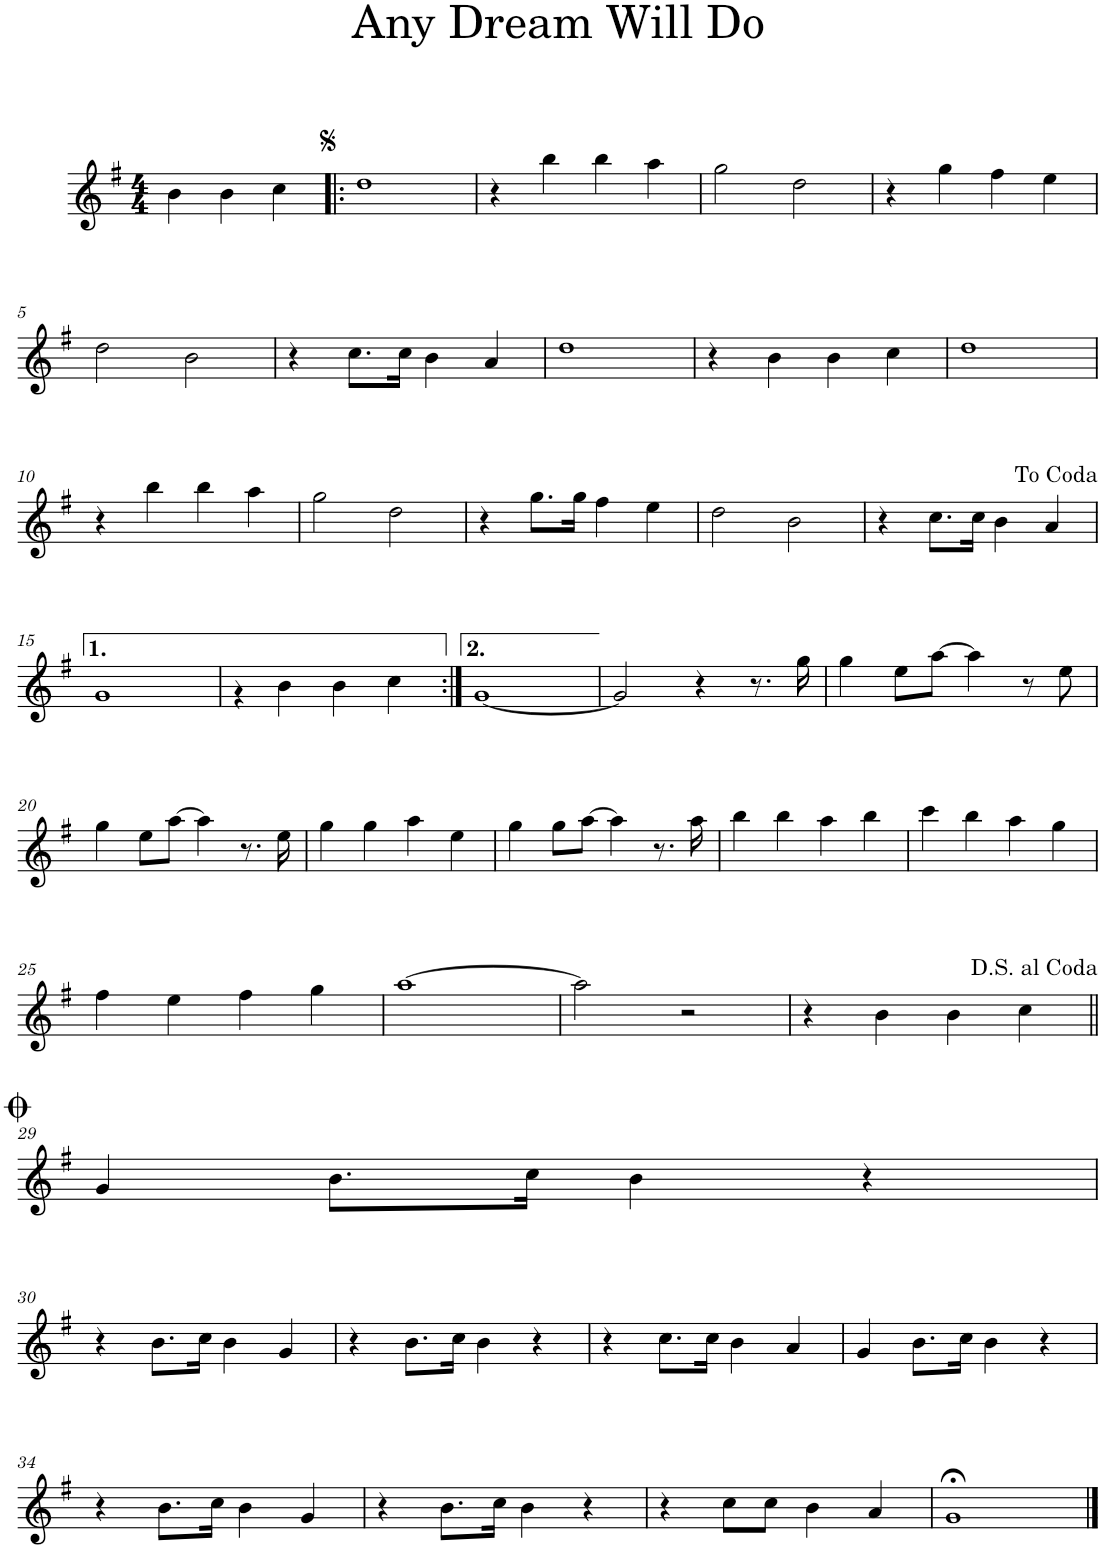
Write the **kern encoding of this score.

**kern
*part1
*staff1
*I"Tenor Saxophone
*I'T. Sax.
*clefG2
*Trd8c14
*k[f#]
*M4/4
=
4b\
4b\
4cc\
=1!|:
1dd
=2
4r
4bb\
4bb\
4aa\
=3
2gg\
2dd\
=4
4r
4gg\
4ff#\
4ee\
!!LO:LB:g=z
=5
2dd\
2b\
=6
4r
8.cc\L
16cc\Jk
4b\
4a/
=7
1dd
=8
4r
4b\
4b\
4cc\
=9
1dd
!!LO:LB:g=z
=10
4r
4bb\
4bb\
4aa\
=11
2gg\
2dd\
=12
4r
8.gg\L
16gg\Jk
4ff#\
4ee\
=13
2dd\
2b\
=14
4r
8.cc\L
16cc\Jk
4b\
4a/
!!LO:LB:g=z
=15
1g
=16
4rg
4b\
4b\
4cc\
=17:|!
[<1g
=18
2g/]
4r
8.r
16gg\
=19
4gg\
8ee\L
[>8aa\J
4aa\]
8r
8ee\
!!LO:LB:g=z
=20
4gg\
8ee\L
[>8aa\J
4aa\]
8.r
16ee\
=21
4gg\
4gg\
4aa\
4ee\
=22
4gg\
8gg\L
[>8aa\J
4aa\]
8.r
16aa\
=23
4bb\
4bb\
4aa\
4bb\
=24
4ccc\
4bb\
4aa\
4gg\
!!LO:LB:g=z
=25
4ff#\
4ee\
4ff#\
4gg\
=26
[>1aa
=27
2aa\]
2r
=28
4r
4b\
4b\
4cc\
!!LO:LB:g=z
=29||
4g/
8.b\L
16cc\Jk
4b\
4r
!!LO:LB:g=z
=30
4r
8.b\L
16cc\Jk
4b\
4g/
=31
4r
8.b\L
16cc\Jk
4b\
4r
=32
4r
8.cc\L
16cc\Jk
4b\
4a/
=33
4g/
8.b\L
16cc\Jk
4b\
4r
!!LO:LB:g=z
=34
4r
8.b\L
16cc\Jk
4b\
4g/
=35
4r
8.b\L
16cc\Jk
4b\
4r
=36
4r
8cc\L
8cc\J
4b\
4a/
=37
1g;<
==
*-
